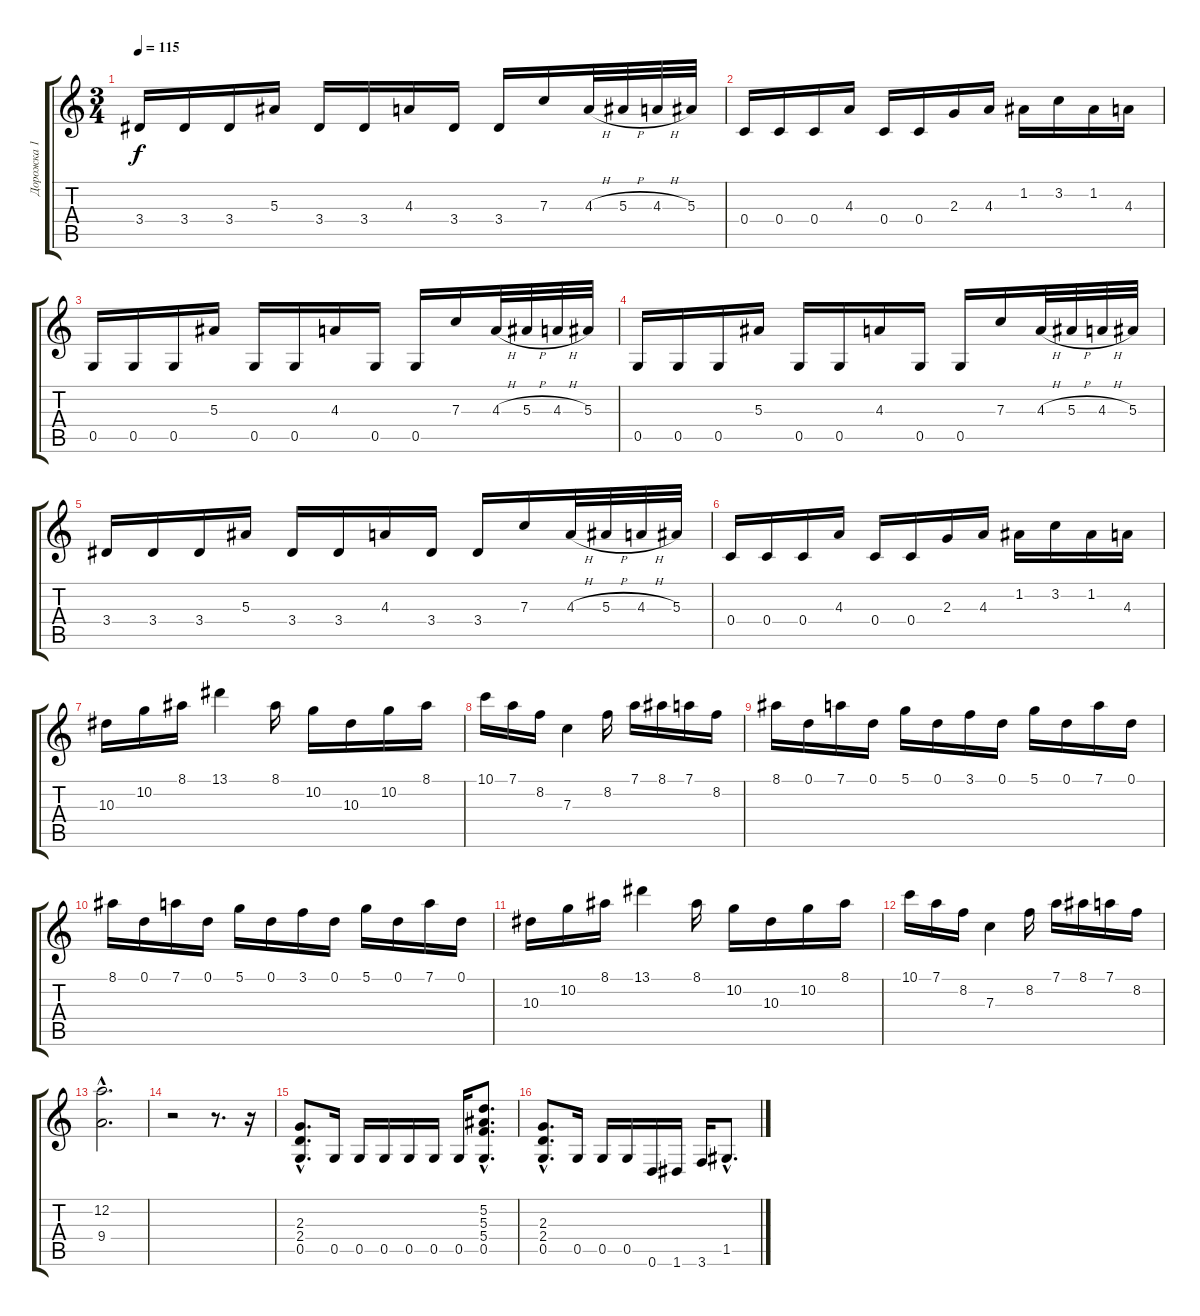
\track ("Дорожка 1" "Дорожка 1") {instrument distortionguitar}
\staff {score tabs}
\tuning (D4 A3 F3 C3 G2 D2) {hide}
\ts (3 4)
\tempo 115
\clef g2
\ks c
3.4.16{dy f} 3.4.16 3.4.16 5.3.16 3.4.16 3.4.16 4.3.16 3.4.16 3.4.16 7.3.16 4.3{h}.32 5.3{h}.32 4.3{h}.32 5.3.32 |
0.4.16 0.4.16 0.4.16 4.3.16 0.4.16 0.4.16 2.3.16 4.3.16 1.2.16 3.2.16 1.2.16 4.3.16 |
0.5.16 0.5.16 0.5.16 5.3.16 0.5.16 0.5.16 4.3.16 0.5.16 0.5.16 7.3.16 4.3{h}.32 5.3{h}.32 4.3{h}.32 5.3.32 |
0.5.16 0.5.16 0.5.16 5.3.16 0.5.16 0.5.16 4.3.16 0.5.16 0.5.16 7.3.16 4.3{h}.32 5.3{h}.32 4.3{h}.32 5.3.32 |
3.4.16 3.4.16 3.4.16 5.3.16 3.4.16 3.4.16 4.3.16 3.4.16 3.4.16 7.3.16 4.3{h}.32 5.3{h}.32 4.3{h}.32 5.3.32 |
0.4.16 0.4.16 0.4.16 4.3.16 0.4.16 0.4.16 2.3.16 4.3.16 1.2.16 3.2.16 1.2.16 4.3.16 |
10.3.16 10.2.16 8.1.16 13.1.4 8.1.16 10.2.16 10.3.16 10.2.16 8.1.16 |
10.1.16 7.1.16 8.2.16 7.3.4 8.2.16 7.1.16 8.1.16 7.1.16 8.2.16 |
8.1.16 0.1.16 7.1.16 0.1.16 5.1.16 0.1.16 3.1.16 0.1.16 5.1.16 0.1.16 7.1.16 0.1.16 |
8.1.16 0.1.16 7.1.16 0.1.16 5.1.16 0.1.16 3.1.16 0.1.16 5.1.16 0.1.16 7.1.16 0.1.16 |
10.3.16 10.2.16 8.1.16 13.1.4 8.1.16 10.2.16 10.3.16 10.2.16 8.1.16 |
10.1.16 7.1.16 8.2.16 7.3.4 8.2.16 7.1.16 8.1.16 7.1.16 8.2.16 |
(12.2{hac} 9.4{hac}).2{d} |
r.2 r.8{d} r.16 |
(2.3{hac} 2.4{hac} 0.5{hac}).8{d} 0.5.16 0.5.16 0.5.16 0.5.16 0.5.16 0.5.16 (5.2{hac} 5.3{hac} 5.4{hac} 0.5{hac}).8{d} |
(2.3{hac} 2.4{hac} 0.5{hac}).8{d} 0.5.16 0.5.16 0.5.16 0.6.16 1.6.16 3.6.16 1.5{hac}.8{d}
